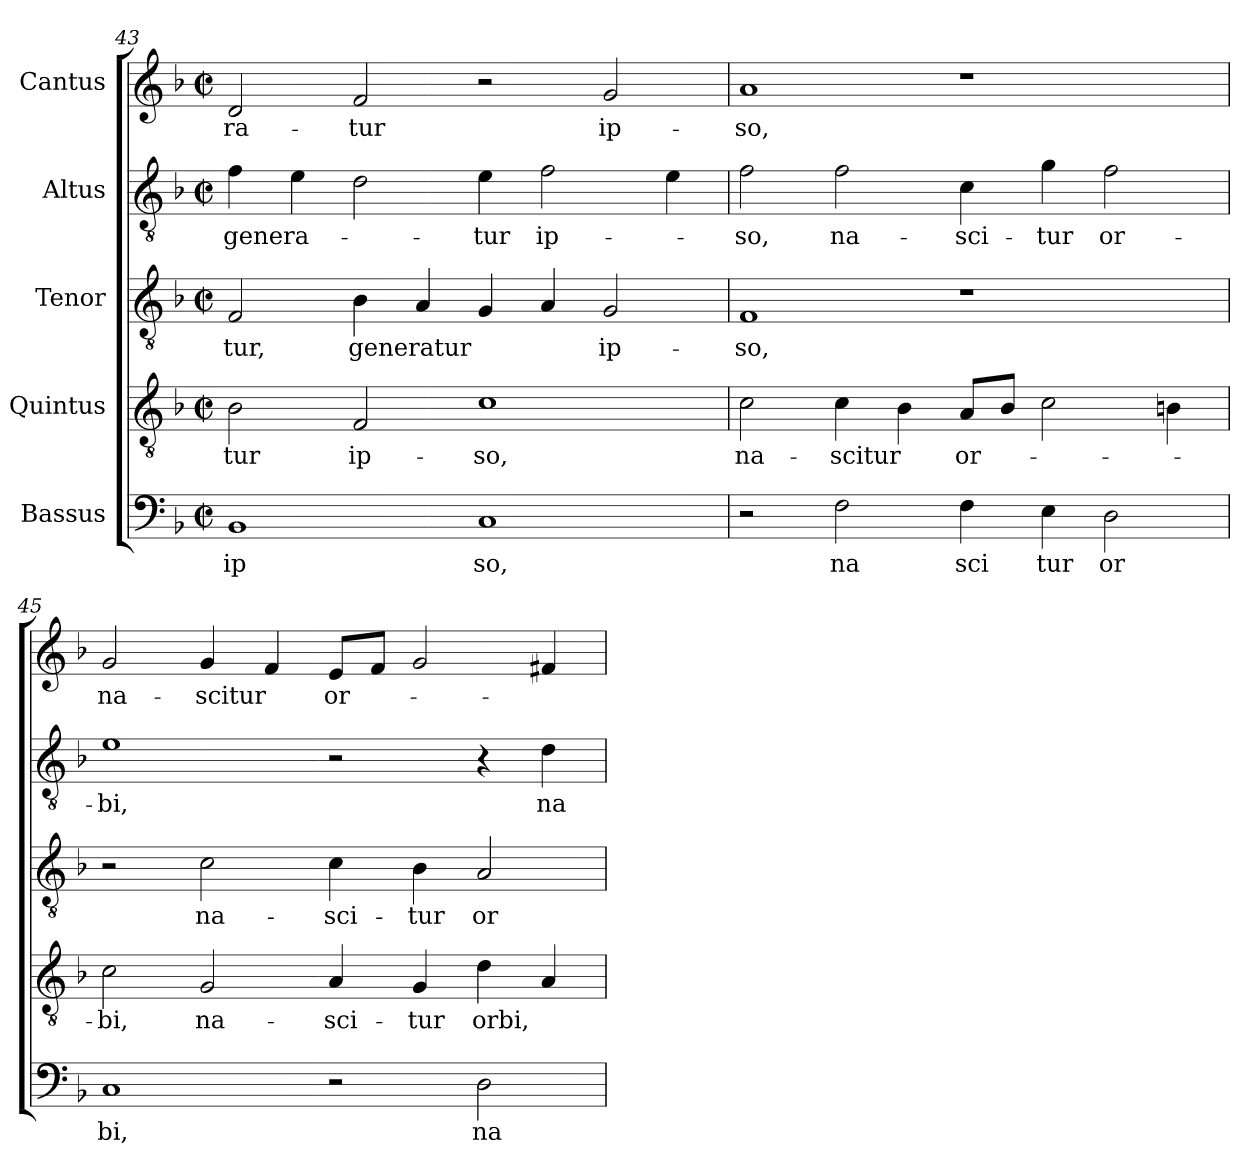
**kern	**text	**kern	**text	**kern	**text	**kern	**text	**kern	**text
*part5	*part5	*part4	*part4	*part3	*part3	*part2	*part2	*part1	*part1
*staff5	*staff5	*staff4	*staff4	*staff3	*staff3	*staff2	*staff2	*staff1	*staff1
*I"Bassus	*	*I"Quintus	*	*I"Tenor	*	*I"Altus	*	*I"Cantus	*
*clefF4	*	*clefGv2	*	*clefGv2	*	*clefGv2	*	*clefG2	*
*k[b-]	*	*k[b-]	*	*k[b-]	*	*k[b-]	*	*k[b-]	*
*F:	*	*F:	*	*F:	*	*F:	*	*F:	*
*M2/2	*	*M2/2	*	*M2/2	*	*M2/2	*	*M2/2	*
*met(c|)	*	*met(c|)	*	*met(c|)	*	*met(c|)	*	*met(c|)	*
=43	=43	=43	=43	=43	=43	=43	=43	=43	=43
!	!LO:LY:b:cj	!	!LO:LY:b:cj	!	!LO:LY:b:cj	!	!LO:LY:b	!	!LO:LY:b:cj
1BB-	ip	2B-\	-tur	2F/	-tur,	4f\	genera-	2d/	-ra-
.	.	.	.	.	.	4e\	.	.	.
!	!	!	!LO:LY:b:cj	!	!LO:LY:b	!	!	!	!LO:LY:b:cj
.	.	2F/	ip-	4B-\	generatur	2d\	.	2f/	-tur
.	.	.	.	4A/	.	.	.	.	.
!	!LO:LY:b:cj	!	!LO:LY:b:cj	!	!	!	!LO:LY:b:cj	!	!
1C	so,	1c	-so,	4G/	.	4e\	-tur	2r	.
!	!	!	!	!	!	!	!LO:LY:b:cj	!	!
.	.	.	.	4A/	.	2f\	ip-	.	.
!	!	!	!	!	!LO:LY:b:cj	!	!	!	!LO:LY:b:cj
.	.	.	.	2G/	ip-	.	.	2g/	ip-
.	.	.	.	.	.	4e\	.	.	.
=44	=44	=44	=44	=44	=44	=44	=44	=44	=44
!	!	!	!LO:LY:b:cj	!	!LO:LY:b:cj	!	!LO:LY:b:cj	!	!LO:LY:b:cj
2r	.	2c\	na-	1F	-so,	2f\	-so,	1a	-so,
!	!LO:LY:b:cj	!	!LO:LY:b	!	!	!	!LO:LY:b:cj	!	!
2F\	na	4c\	-scitur	.	.	2f\	na-	.	.
.	.	4B-\	.	.	.	.	.	.	.
!	!LO:LY:b:cj	!	!LO:LY:b:cj	!	!	!	!LO:LY:b:cj	!	!
4F\	sci	8A/L	or-	1r	.	4c\	-sci-	1r	.
.	.	8B-/J	.	.	.	.	.	.	.
!	!LO:LY:b:cj	!	!	!	!	!	!LO:LY:b:cj	!	!
4E\	tur	2c\	.	.	.	4g\	-tur	.	.
!	!LO:LY:b:cj	!	!	!	!	!	!LO:LY:b:cj	!	!
2D\	or	.	.	.	.	2f\	or-	.	.
.	.	4B\	.	.	.	.	.	.	.
=45	=45	=45	=45	=45	=45	=45	=45	=45	=45
!	!LO:LY:b:cj	!	!LO:LY:b:cj	!	!	!	!LO:LY:b:cj	!	!LO:LY:b:cj
1C	bi,	2c\	-bi,	2r	.	1e	-bi,	2g/	na-
!	!	!	!LO:LY:b:cj	!	!LO:LY:b:cj	!	!	!	!LO:LY:b
.	.	2G/	na-	2c\	na-	.	.	4g/	-scitur
.	.	.	.	.	.	.	.	4f/	.
!	!	!	!LO:LY:b:cj	!	!LO:LY:b:cj	!	!	!	!LO:LY:b:cj
2r	.	4A/	-sci-	4c\	-sci-	2r	.	8e/L	or-
.	.	.	.	.	.	.	.	8f/J	.
!	!	!	!LO:LY:b:cj	!	!LO:LY:b:cj	!	!	!	!
.	.	4G/	-tur	4B-\	-tur	.	.	2g/	.
!	!LO:LY:b:cj	!	!LO:LY:b	!	!LO:LY:b:cj	!	!	!	!
2D\	na	4d\	orbi,	2A/	or-	4r	.	.	.
!	!	!	!	!	!	!	!LO:LY:b:cj	!	!
.	.	4A/	.	.	.	4d\	na-	4f#/	.
=	=	=	=	=	=	=	=	=	=
*-	*-	*-	*-	*-	*-	*-	*-	*-	*-
